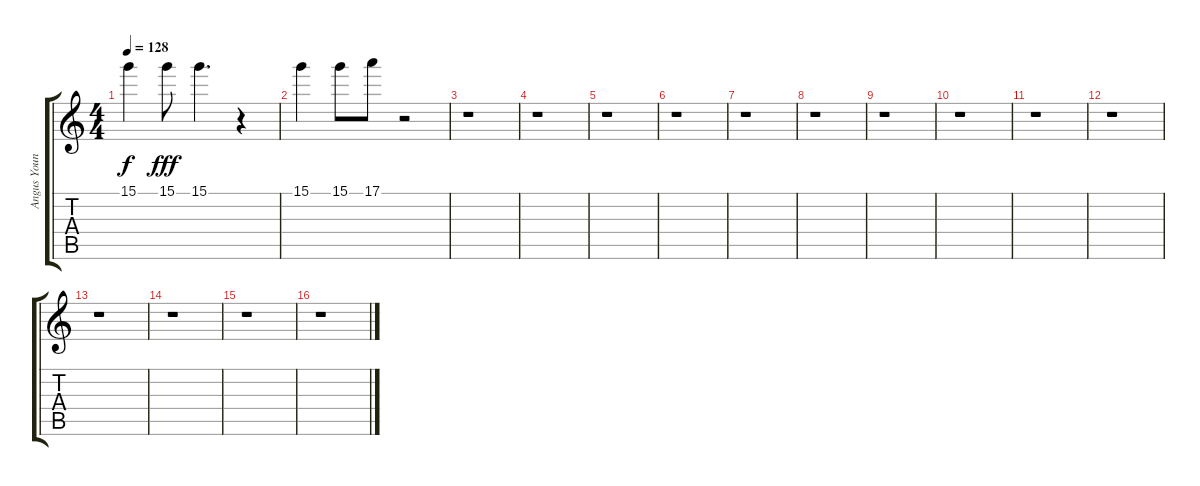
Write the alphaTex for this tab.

\track ("Angus Young" "Angus Youn") {instrument distortionguitar}
\staff {score tabs}
\tuning (E4 B3 G3 D3 A2 E2) {hide}
\ts (4 4)
\tempo 128
\clef g2
\ks c
15.1{t}.4{dy f} 15.1.8{dy fff} 15.1.4{d} r.4 |
15.1.4 15.1.8 17.1.8 r.2 |
r.1 |
r.1 |
r.1 |
r.1 |
r.1 |
r.1 |
r.1 |
r.1 |
r.1 |
r.1 |
r.1 |
r.1 |
r.1 |
r.1
